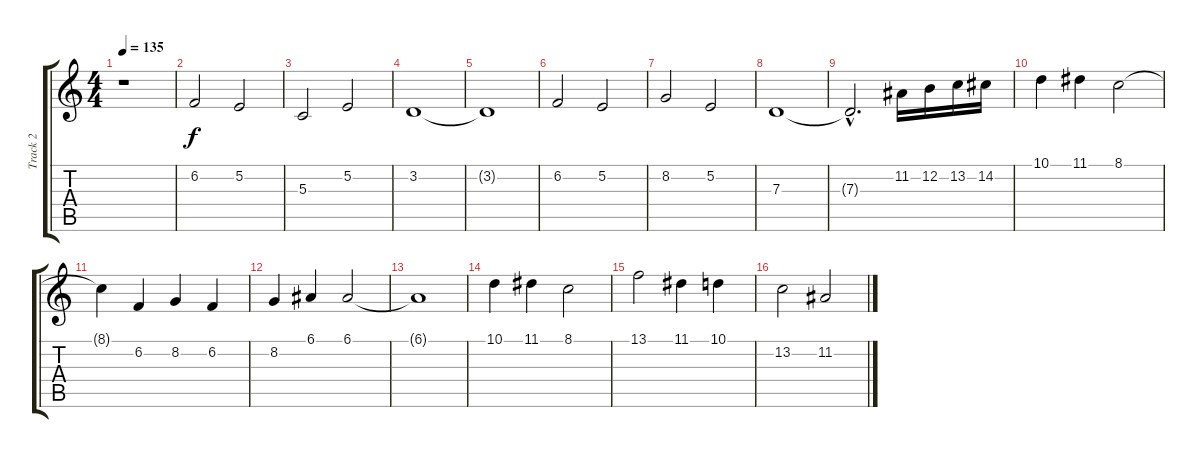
\track ("Track 2" "Track 2") {instrument stringensemble2}
\staff {score tabs}
\tuning (E4 B3 G3 D3 A2 E2) {hide}
\ts (4 4)
\tempo 135
\clef g2
\ks c
r.1{dy f} |
6.2.2 5.2.2 |
5.3.2 5.2.2 |
3.2.1 |
3.2{t}.1 |
6.2.2 5.2.2 |
8.2.2 5.2.2 |
7.3.1 |
7.3{hac t}.2{d} 11.2.16{instrument stringensemble1} 12.2.16 13.2.16 14.2.16 |
10.1.4 11.1.4 8.1.2 |
8.1{t}.4 6.2.4 8.2.4 6.2.4 |
8.2.4 6.1.4 6.1.2 |
6.1{t}.1 |
10.1.4 11.1.4 8.1.2 |
13.1.2 11.1.4 10.1.4 |
13.2.2 11.2.2
